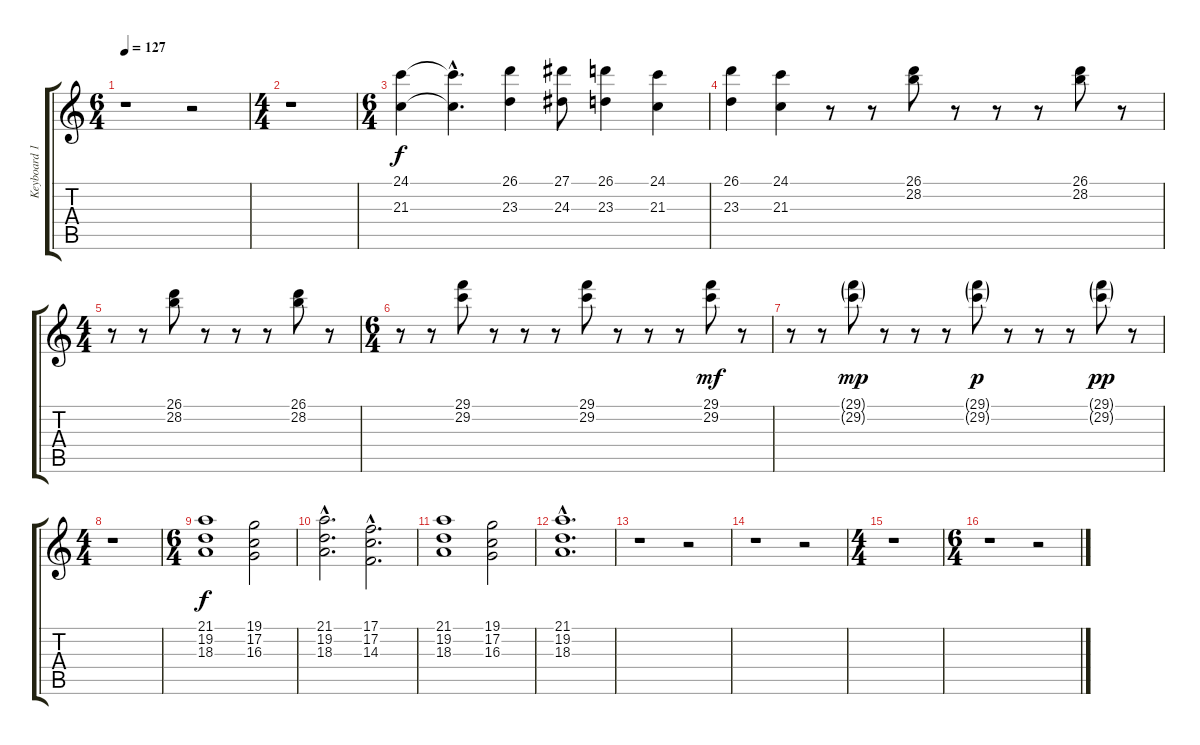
\track ("Keyboard 1" "Keyboard 1") {instrument stringensemble1}
\staff {score tabs}
\tuning (C4 G3 Eb3 Bb2 F2 C2) {hide}
\ts (6 4)
\tempo 127
\clef g2
\ks c
r.1{dy f} r.2 |
\ts (4 4)
r.1 |
\ts (6 4)
(24.1 21.3).4{instrument stringensemble1} (24.1{hac t} 21.3{hac t}).4{d} (26.1 23.3).4 (27.1 24.3).8 (26.1 23.3).4 (24.1 21.3).4 |
(26.1 23.3).4 (24.1 21.3).4 r.8 r.8 (26.1 28.2).8 r.8 r.8 r.8 (26.1 28.2).8 r.8 |
\ts (4 4)
r.8 r.8 (26.1 28.2).8 r.8 r.8 r.8 (26.1 28.2).8 r.8 |
\ts (6 4)
r.8 r.8 (29.1 29.2).8 r.8 r.8 r.8 (29.1 29.2).8 r.8 r.8 r.8 (29.1 29.2).8{dy mf} r.8 |
r.8 r.8 (29.1{g} 29.2{g}).8{dy mp} r.8 r.8 r.8 (29.1{g} 29.2{g}).8{dy p} r.8 r.8 r.8 (29.1{g} 29.2{g}).8{dy pp} r.8 |
\ts (4 4)
r.1 |
\ts (6 4)
\section ("" "")
(21.1 19.2 18.3).1{dy f instrument stringensemble2} (19.1 17.2 16.3).2 |
(21.1{hac} 19.2{hac} 18.3{hac}).2{d} (17.1{hac} 17.2{hac} 14.3{hac}).2{d} |
(21.1 19.2 18.3).1 (19.1 17.2 16.3).2 |
(21.1{hac} 19.2{hac} 18.3{hac}).1{d} |
\section ("" "")
r.1 r.2 |
r.1 r.2 |
\ts (4 4)
r.1 |
\ts (6 4)
r.1 r.2
